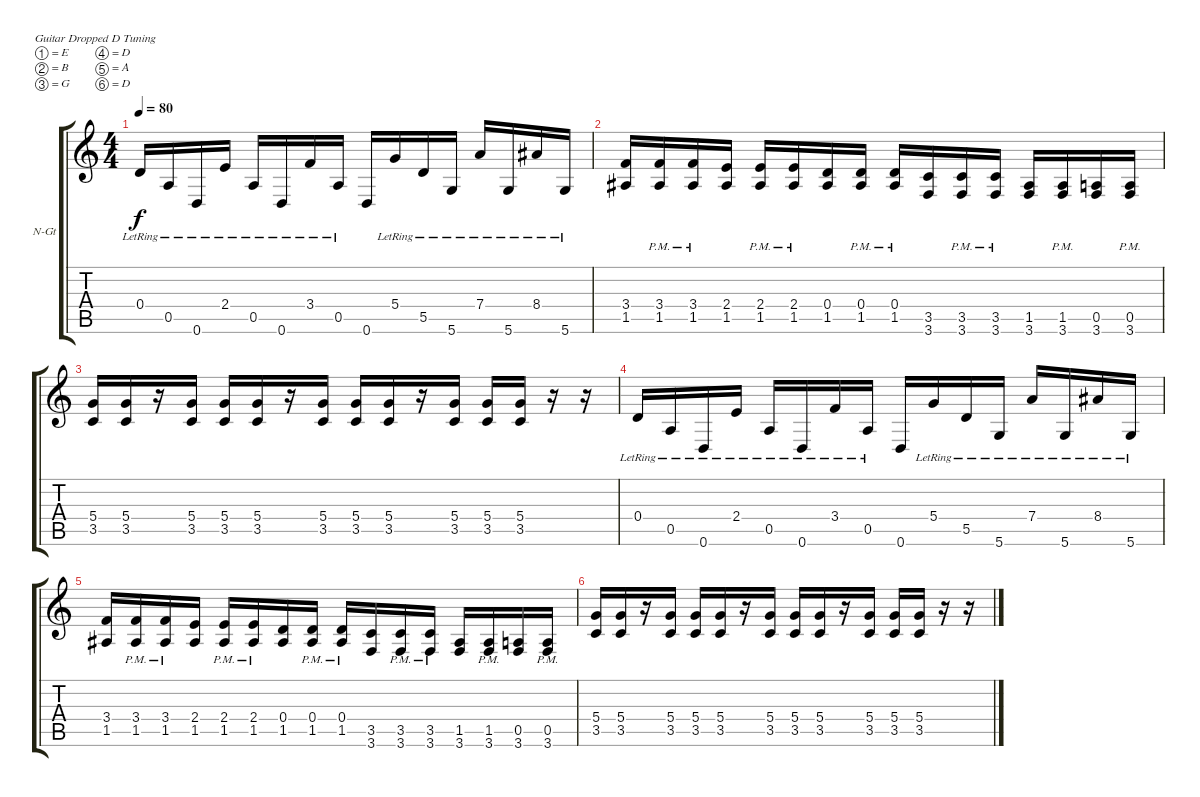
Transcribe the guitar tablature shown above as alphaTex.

\defaultSystemsLayout 4
\bracketExtendMode groupsimilarinstruments
\firstSystemTrackNameOrientation horizontal
\otherSystemsTrackNameOrientation horizontal
\track ("Nylon Guitar" "N-Gt") {instrument acousticguitarnylon}
\staff {score tabs}
\tuning (E4 B3 G3 D3 A2 D2)
\ts (4 4)
\tempo 80
\clef g2
\ks c
0.4{lr}.16{dy f instrument acousticguitarnylon} 0.5{lr}.16 0.6{lr}.16 2.4{lr}.16 0.5{lr}.16 0.6{lr}.16 3.4{lr}.16 0.5{lr}.16 0.6.16 5.4{lr}.16 5.5{lr}.16 5.6{lr}.16 7.4{lr}.16 5.6{lr}.16 8.4{lr}.16 5.6{lr}.16 |
(1.5 3.4).16 (1.5{pm} 3.4{pm}).16 (1.5{pm} 3.4{pm}).16 (1.5 2.4).16 (1.5{pm} 2.4{pm}).16 (1.5{pm} 2.4{pm}).16 (1.5 0.4).16 (1.5{pm} 0.4{pm}).16 (1.5{pm} 0.4{pm}).16 (3.6 3.5).16 (3.6{pm} 3.5{pm}).16 (3.5{pm} 3.6{pm}).16 (1.5 3.6).16 (3.6{pm} 1.5{pm}).16 (3.6 0.5).16 (3.6{pm} 0.5{pm}).16 |
(3.5 5.4).16 (3.5 5.4).16 r.16 (3.5 5.4).16 (3.5 5.4).16 (3.5 5.4).16 r.16 (3.5 5.4).16 (3.5 5.4).16 (3.5 5.4).16 r.16 (3.5 5.4).16 (3.5 5.4).16 (3.5 5.4).16 r.16 r.16 |
0.4{lr}.16 0.5{lr}.16 0.6{lr}.16 2.4{lr}.16 0.5{lr}.16 0.6{lr}.16 3.4{lr}.16 0.5{lr}.16 0.6.16 5.4{lr}.16 5.5{lr}.16 5.6{lr}.16 7.4{lr}.16 5.6{lr}.16 8.4{lr}.16 5.6{lr}.16 |
(1.5 3.4).16 (1.5{pm} 3.4{pm}).16 (1.5{pm} 3.4{pm}).16 (1.5 2.4).16 (1.5{pm} 2.4{pm}).16 (1.5{pm} 2.4{pm}).16 (1.5 0.4).16 (1.5{pm} 0.4{pm}).16 (1.5{pm} 0.4{pm}).16 (3.6 3.5).16 (3.6{pm} 3.5{pm}).16 (3.5{pm} 3.6{pm}).16 (1.5 3.6).16 (3.6{pm} 1.5{pm}).16 (3.6 0.5).16 (3.6{pm} 0.5{pm}).16 |
(3.5 5.4).16 (3.5 5.4).16 r.16 (3.5 5.4).16 (3.5 5.4).16 (3.5 5.4).16 r.16 (3.5 5.4).16 (3.5 5.4).16 (3.5 5.4).16 r.16 (3.5 5.4).16 (3.5 5.4).16 (3.5 5.4).16 r.16 r.16
